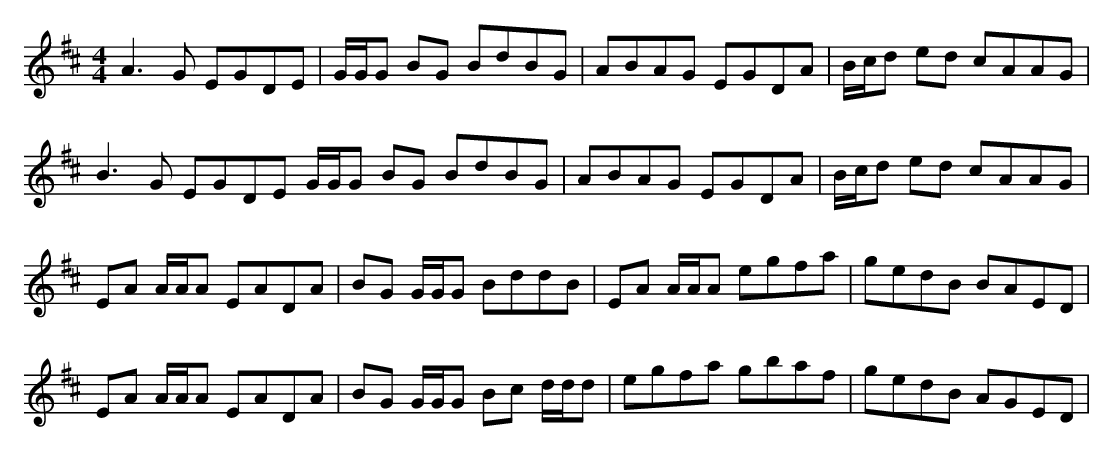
X:1
M:4/4
K:Amix
A3 G EGDE | G/G/G BG BdBG | ABAG EGDA | B/c/d ed cAAG |
 B3 G EGDE G/G/G BG BdBG | ABAG EGDA | B/c/d ed cAAG |
 EA A/A/A EADA | BG G/G/G BddB | EA A/A/A egfa | gedB BAED |
 EA A/A/A EADA | BG G/G/G Bc d/d/d | egfa gbaf | gedB AGED |
